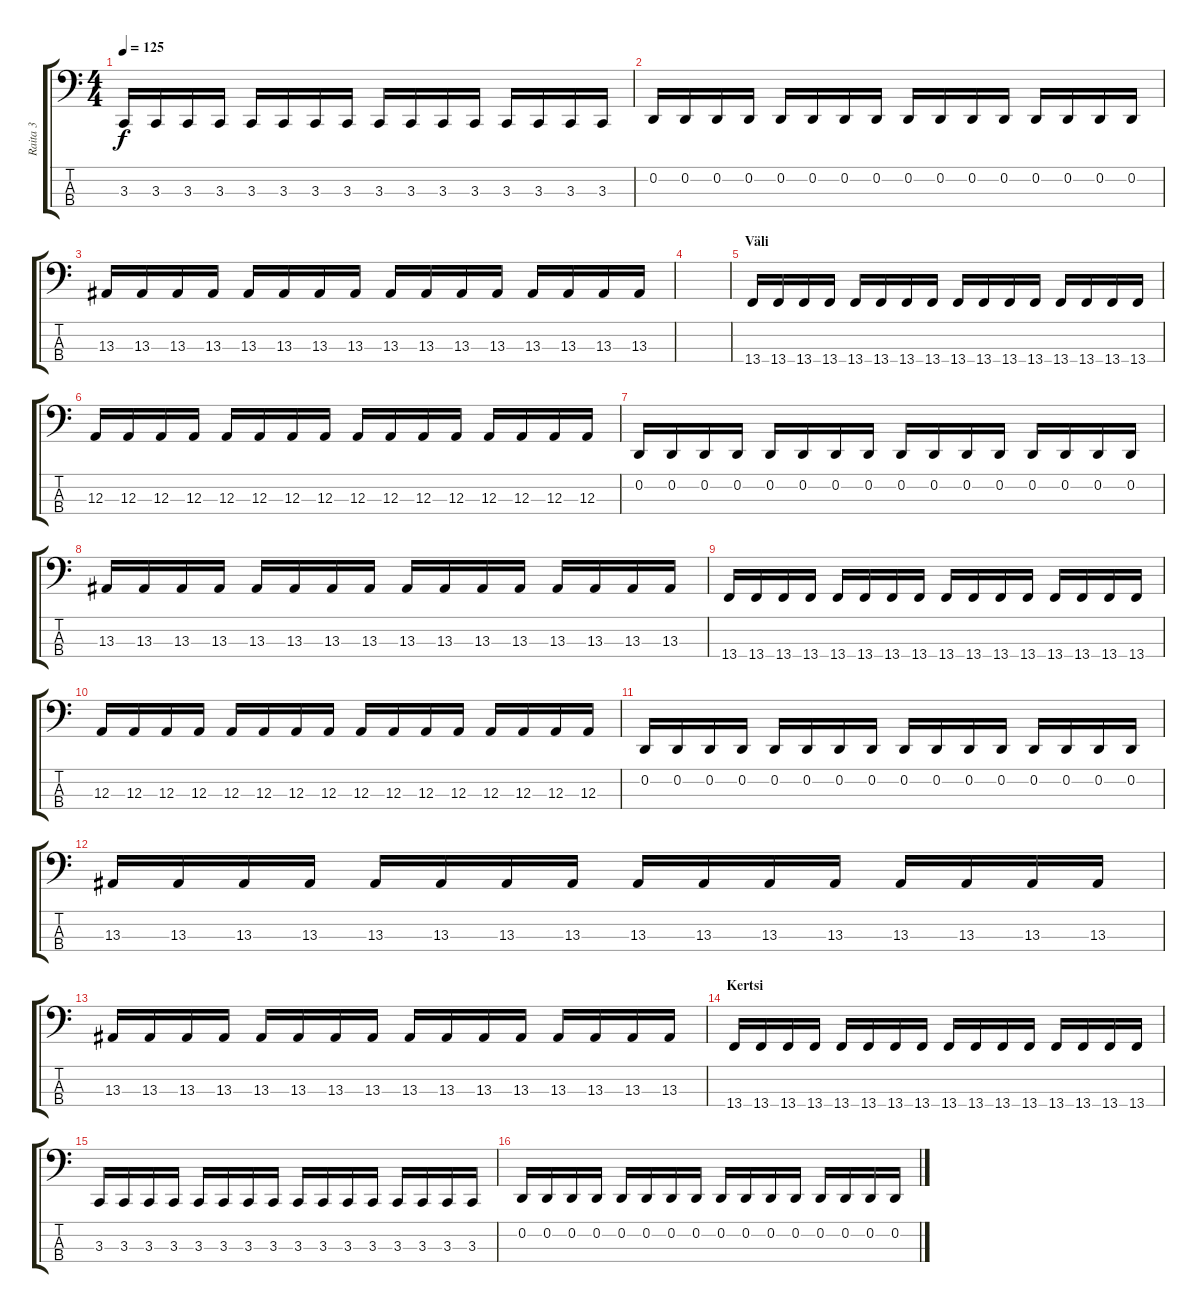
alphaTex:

\track ("Raita 3" "Raita 3") {instrument lead8bassandlead}
\staff {score tabs}
\tuning (G2 D2 A1 E1) {hide}
\ts (4 4)
\tempo 125
\clef f4
\ks c
3.3.16{dy f} 3.3.16 3.3.16 3.3.16 3.3.16 3.3.16 3.3.16 3.3.16 3.3.16 3.3.16 3.3.16 3.3.16 3.3.16 3.3.16 3.3.16 3.3.16 |
0.2.16 0.2.16 0.2.16 0.2.16 0.2.16 0.2.16 0.2.16 0.2.16 0.2.16 0.2.16 0.2.16 0.2.16 0.2.16 0.2.16 0.2.16 0.2.16 |
13.3.16 13.3.16 13.3.16 13.3.16 13.3.16 13.3.16 13.3.16 13.3.16 13.3.16 13.3.16 13.3.16 13.3.16 13.3.16 13.3.16 13.3.16 13.3.16 |
|
\section ("" "Väli")
13.4.16{volume 8} 13.4.16 13.4.16 13.4.16 13.4.16 13.4.16 13.4.16 13.4.16 13.4.16 13.4.16 13.4.16 13.4.16 13.4.16 13.4.16 13.4.16 13.4.16 |
12.3.16 12.3.16 12.3.16 12.3.16 12.3.16 12.3.16 12.3.16 12.3.16 12.3.16 12.3.16 12.3.16 12.3.16 12.3.16 12.3.16 12.3.16 12.3.16 |
0.2.16 0.2.16 0.2.16 0.2.16 0.2.16 0.2.16 0.2.16 0.2.16 0.2.16 0.2.16 0.2.16 0.2.16 0.2.16 0.2.16 0.2.16 0.2.16 |
13.3.16 13.3.16 13.3.16 13.3.16 13.3.16 13.3.16 13.3.16 13.3.16 13.3.16 13.3.16 13.3.16 13.3.16 13.3.16 13.3.16 13.3.16 13.3.16 |
13.4.16 13.4.16 13.4.16 13.4.16 13.4.16 13.4.16 13.4.16 13.4.16 13.4.16 13.4.16 13.4.16 13.4.16 13.4.16 13.4.16 13.4.16 13.4.16 |
12.3.16 12.3.16 12.3.16 12.3.16 12.3.16 12.3.16 12.3.16 12.3.16 12.3.16 12.3.16 12.3.16 12.3.16 12.3.16 12.3.16 12.3.16 12.3.16 |
0.2.16 0.2.16 0.2.16 0.2.16 0.2.16 0.2.16 0.2.16 0.2.16 0.2.16 0.2.16 0.2.16 0.2.16 0.2.16 0.2.16 0.2.16 0.2.16 |
13.3.16 13.3.16 13.3.16 13.3.16 13.3.16 13.3.16 13.3.16 13.3.16 13.3.16 13.3.16 13.3.16 13.3.16 13.3.16 13.3.16 13.3.16 13.3.16 |
13.3.16 13.3.16 13.3.16 13.3.16 13.3.16 13.3.16 13.3.16 13.3.16 13.3.16 13.3.16 13.3.16 13.3.16 13.3.16 13.3.16 13.3.16 13.3.16 |
\section ("" "Kertsi")
13.4.16{volume 13} 13.4.16 13.4.16 13.4.16 13.4.16 13.4.16 13.4.16 13.4.16 13.4.16 13.4.16 13.4.16 13.4.16 13.4.16 13.4.16 13.4.16 13.4.16 |
3.3.16 3.3.16 3.3.16 3.3.16 3.3.16 3.3.16 3.3.16 3.3.16 3.3.16 3.3.16 3.3.16 3.3.16 3.3.16 3.3.16 3.3.16 3.3.16 |
0.2.16 0.2.16 0.2.16 0.2.16 0.2.16 0.2.16 0.2.16 0.2.16 0.2.16 0.2.16 0.2.16 0.2.16 0.2.16 0.2.16 0.2.16 0.2.16
